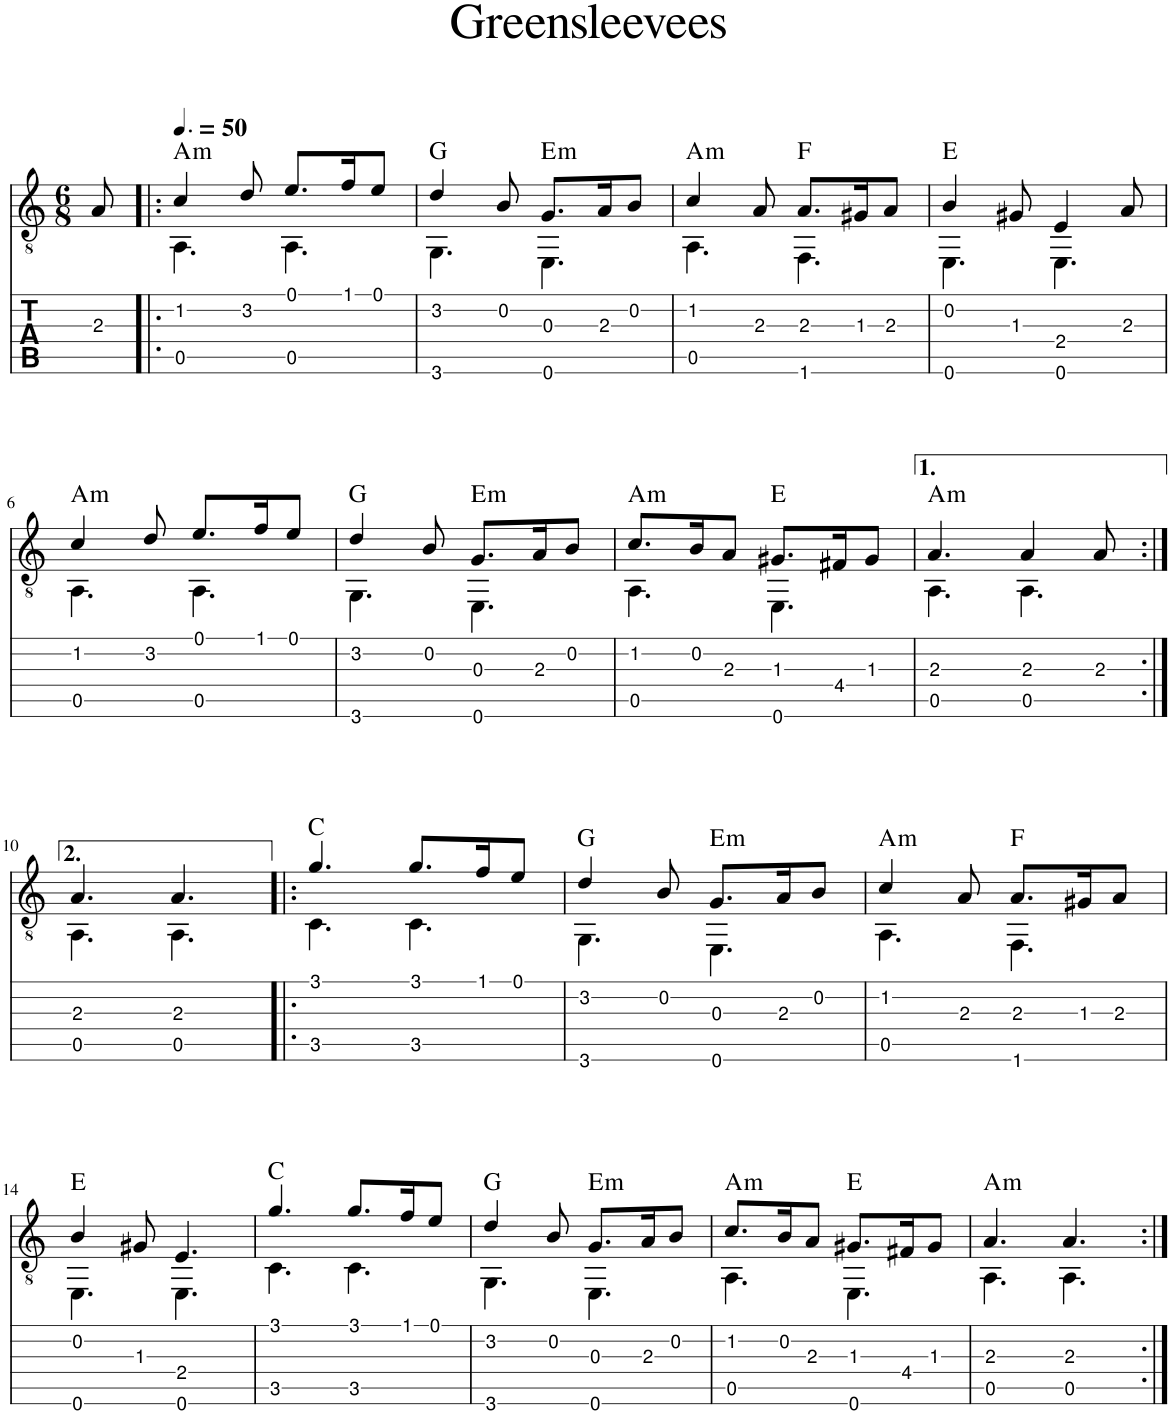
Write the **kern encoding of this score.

**kern	**kern	**harte
*part1	*part1	*part1
*staff2	*staff1	*
*I"Guitar	*	*
*I'Guit.	*	*
*stria6	*	*
*	*clefGv2	*
*k[]	*k[]	*
*M6/8	*M6/8	*
=1	=1	=1
8A	8A/	.
=2!|:	=2!|:	=2!|:
*	*MM75	*
*^	*^	*
!	!	!	!	!LO:H:kt=m
4c	4.AA	4c/	4.AA\	A:min
8d	.	8d/	.	.
8.eL	4.AA	8.e/L	4.AA\	.
16fK	.	16f/K	.	.
8eJ	.	8e/J	.	.
=3	=3	=3	=3	=3
4d	4.GG	4d/	4.GG\	G:maj
8B	.	8B/	.	.
!	!	!	!	!LO:H:kt=m
8.GL	4.EE	8.G/L	4.EE\	E:min
16AK	.	16A/K	.	.
8BJ	.	8B/J	.	.
=4	=4	=4	=4	=4
!	!	!	!	!LO:H:kt=m
4c	4.AA	4c/	4.AA\	A:min
8A	.	8A/	.	.
8.AL	4.FF	8.A/L	4.FF\	F:maj
16G#K	.	16G#X/K	.	.
8AJ	.	8A/J	.	.
=5	=5	=5	=5	=5
4B	4.EE	4B/	4.EE\	E:maj
8G#	.	8G#X/	.	.
4E	4.EE	4E/	4.EE\	.
8A	.	8A/	.	.
!!LO:LB:g=z	!!
=6	=6	=6	=6	=6
!	!	!	!	!LO:H:kt=m
4c	4.AA	4c/	4.AA\	A:min
8d	.	8d/	.	.
8.eL	4.AA	8.e/L	4.AA\	.
16fK	.	16f/K	.	.
8eJ	.	8e/J	.	.
=7	=7	=7	=7	=7
4d	4.GG	4d/	4.GG\	G:maj
8B	.	8B/	.	.
!	!	!	!	!LO:H:kt=m
8.GL	4.EE	8.G/L	4.EE\	E:min
16AK	.	16A/K	.	.
8BJ	.	8B/J	.	.
=8	=8	=8	=8	=8
!	!	!	!	!LO:H:kt=m
8.cL	4.AA	8.c/L	4.AA\	A:min
16BK	.	16B/K	.	.
8AJ	.	8A/J	.	.
8.G#L	4.EE	8.G#X/L	4.EE\	E:maj
16F#K	.	16F#X/K	.	.
8G#J	.	8G#/J	.	.
=9	=9	=9	=9	=9
!	!	!	!	!LO:H:kt=m
4.A	4.AA	4.A/	4.AA\	A:min
4A	4.AA	4A/	4.AA\	.
8A	.	8A/	.	.
!!LO:LB:g=z	!!
=10:|!	=10:|!	=10:|!	=10:|!	=10:|!
4.A	4.AA	4.A/	4.AA\	.
4.A	4.AA	4.A/	4.AA\	.
=11!|:	=11!|:	=11!|:	=11!|:	=11!|:
4.g	4.C	4.g/	4.C\	C:maj
8.gL	4.C	8.g/L	4.C\	.
16fK	.	16f/K	.	.
8eJ	.	8e/J	.	.
=12	=12	=12	=12	=12
4d	4.GG	4d/	4.GG\	G:maj
8B	.	8B/	.	.
!	!	!	!	!LO:H:kt=m
8.GL	4.EE	8.G/L	4.EE\	E:min
16AK	.	16A/K	.	.
8BJ	.	8B/J	.	.
=13	=13	=13	=13	=13
!	!	!	!	!LO:H:kt=m
4c	4.AA	4c/	4.AA\	A:min
8A	.	8A/	.	.
8.AL	4.FF	8.A/L	4.FF\	F:maj
16G#K	.	16G#X/K	.	.
8AJ	.	8A/J	.	.
!!LO:LB:g=z	!!
=14	=14	=14	=14	=14
4B	4.EE	4B/	4.EE\	E:maj
8G#	.	8G#X/	.	.
4.E	4.EE	4.E/	4.EE\	.
=15	=15	=15	=15	=15
4.g	4.C	4.g/	4.C\	C:maj
8.gL	4.C	8.g/L	4.C\	.
16fK	.	16f/K	.	.
8eJ	.	8e/J	.	.
=16	=16	=16	=16	=16
4d	4.GG	4d/	4.GG\	G:maj
8B	.	8B/	.	.
!	!	!	!	!LO:H:kt=m
8.GL	4.EE	8.G/L	4.EE\	E:min
16AK	.	16A/K	.	.
8BJ	.	8B/J	.	.
=17	=17	=17	=17	=17
!	!	!	!	!LO:H:kt=m
8.cL	4.AA	8.c/L	4.AA\	A:min
16BK	.	16B/K	.	.
8AJ	.	8A/J	.	.
8.G#L	4.EE	8.G#X/L	4.EE\	E:maj
16F#K	.	16F#X/K	.	.
8G#J	.	8G#/J	.	.
=18	=18	=18	=18	=18
!	!	!	!	!LO:H:kt=m
4.A	4.AA	4.A/	4.AA\	A:min
4.A	4.AA	4.A/	4.AA\	.
*v	*v	*	*	*
*	*v	*v	*
=:|!	=:|!	=:|!
*-	*-	*-
